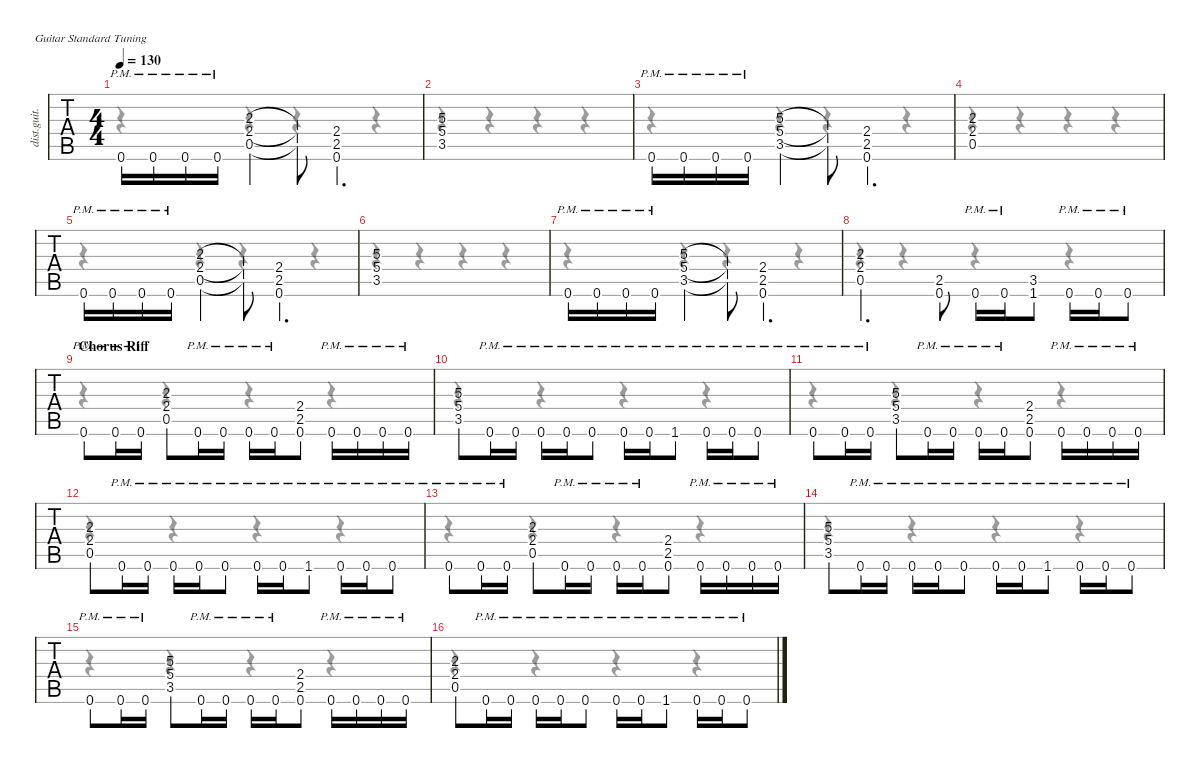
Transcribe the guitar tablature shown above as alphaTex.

\defaultSystemsLayout 4
\hideDynamics
\bracketExtendMode nobrackets
\track ("James Hetfield - Rhythm Guitar" "dist.guit.") {instrument distortionguitar}
\staff {tabs}
\tuning (E4 B3 G3 D3 A2 E2)
\voice
\ts (4 4)
\tempo 130
\clef g2
\ks c
0.6{pm}.16{dy f beam Up} 0.6{pm}.16{beam Up} 0.6{pm}.16{beam Up} 0.6{pm}.16{beam Up} (2.3 2.4 0.5).4{beam Up} (2.3{t} 2.4{t} 0.5{t}).8{beam Up} (2.4 2.5 0.6).4{d beam Up} |
(5.3 5.4 3.5).1{beam Up} |
0.6{pm}.16{beam Up} 0.6{pm}.16{beam Up} 0.6{pm}.16{beam Up} 0.6{pm}.16{beam Up} (5.3 5.4 3.5).4{beam Up} (5.3{t} 5.4{t} 3.5{t}).8{beam Up} (2.4 2.5 0.6).4{d beam Up} |
(2.3 2.4 0.5).1{beam Up} |
0.6{pm}.16{beam Up} 0.6{pm}.16{beam Up} 0.6{pm}.16{beam Up} 0.6{pm}.16{beam Up} (2.3 2.4 0.5).4{beam Up} (2.3{t} 2.4{t} 0.5{t}).8{beam Up} (2.4 2.5 0.6).4{d beam Up} |
(5.3 5.4 3.5).1{beam Up} |
0.6{pm}.16{beam Up} 0.6{pm}.16{beam Up} 0.6{pm}.16{beam Up} 0.6{pm}.16{beam Up} (5.3 5.4 3.5).4{beam Up} (5.3{t} 5.4{t} 3.5{t}).8{beam Up} (2.4 2.5 0.6).4{d beam Up} |
(2.3 2.4 0.5).4{d beam Up} (2.5 0.6).8{beam Up} 0.6{pm}.16{beam Up} 0.6{pm}.16{beam Up} (3.5 1.6).8{beam Up} 0.6{pm}.16{beam Up} 0.6{pm}.16{beam Up} 0.6{pm}.8{beam Up} |
\section ("" "Chorus Riff")
0.6{pm}.8{beam Up} 0.6{pm}.16{beam Up} 0.6{pm}.16{beam Up} (2.3 2.4 0.5).8{beam Up} 0.6{pm}.16{beam Up} 0.6{pm}.16{beam Up} 0.6{pm}.16{beam Up} 0.6{pm}.16{beam Up} (2.4 2.5 0.6).8{beam Up} 0.6{pm}.16{beam Up} 0.6{pm}.16{beam Up} 0.6{pm}.16{beam Up} 0.6{pm}.16{beam Up} |
(5.3 5.4 3.5).8{beam Up} 0.6{pm}.16{beam Up} 0.6{pm}.16{beam Up} 0.6{pm}.16{beam Up} 0.6{pm}.16{beam Up} 0.6{pm}.8{beam Up} 0.6{pm}.16{beam Up} 0.6{pm}.16{beam Up} 1.6{pm}.8{beam Up} 0.6{pm}.16{beam Up} 0.6{pm}.16{beam Up} 0.6{pm}.8{beam Up} |
0.6{pm}.8{beam Up} 0.6{pm}.16{beam Up} 0.6{pm}.16{beam Up} (5.3 5.4 3.5).8{beam Up} 0.6{pm}.16{beam Up} 0.6{pm}.16{beam Up} 0.6{pm}.16{beam Up} 0.6{pm}.16{beam Up} (2.4 2.5 0.6).8{beam Up} 0.6{pm}.16{beam Up} 0.6{pm}.16{beam Up} 0.6{pm}.16{beam Up} 0.6{pm}.16{beam Up} |
(2.3 2.4 0.5).8{beam Up} 0.6{pm}.16{beam Up} 0.6{pm}.16{beam Up} 0.6{pm}.16{beam Up} 0.6{pm}.16{beam Up} 0.6{pm}.8{beam Up} 0.6{pm}.16{beam Up} 0.6{pm}.16{beam Up} 1.6{pm}.8{beam Up} 0.6{pm}.16{beam Up} 0.6{pm}.16{beam Up} 0.6{pm}.8{beam Up} |
0.6{pm}.8{beam Up} 0.6{pm}.16{beam Up} 0.6{pm}.16{beam Up} (2.3 2.4 0.5).8{beam Up} 0.6{pm}.16{beam Up} 0.6{pm}.16{beam Up} 0.6{pm}.16{beam Up} 0.6{pm}.16{beam Up} (2.4 2.5 0.6).8{beam Up} 0.6{pm}.16{beam Up} 0.6{pm}.16{beam Up} 0.6{pm}.16{beam Up} 0.6{pm}.16{beam Up} |
(5.3 5.4 3.5).8{beam Up} 0.6{pm}.16{beam Up} 0.6{pm}.16{beam Up} 0.6{pm}.16{beam Up} 0.6{pm}.16{beam Up} 0.6{pm}.8{beam Up} 0.6{pm}.16{beam Up} 0.6{pm}.16{beam Up} 1.6{pm}.8{beam Up} 0.6{pm}.16{beam Up} 0.6{pm}.16{beam Up} 0.6{pm}.8{beam Up} |
0.6{pm}.8{beam Up} 0.6{pm}.16{beam Up} 0.6{pm}.16{beam Up} (5.3 5.4 3.5).8{beam Up} 0.6{pm}.16{beam Up} 0.6{pm}.16{beam Up} 0.6{pm}.16{beam Up} 0.6{pm}.16{beam Up} (2.4 2.5 0.6).8{beam Up} 0.6{pm}.16{beam Up} 0.6{pm}.16{beam Up} 0.6{pm}.16{beam Up} 0.6{pm}.16{beam Up} |
(2.3 2.4 0.5).8{beam Up} 0.6{pm}.16{beam Up} 0.6{pm}.16{beam Up} 0.6{pm}.16{beam Up} 0.6{pm}.16{beam Up} 0.6{pm}.8{beam Up} 0.6{pm}.16{beam Up} 0.6{pm}.16{beam Up} 1.6{pm}.8{beam Up} 0.6{pm}.16{beam Up} 0.6{pm}.16{beam Up} 0.6{pm}.8{beam Up}
\voice
\clef g2
\ottava regular
\simile none
\ks c
r.4{dy mf beam Down} r.4{beam Down} r.4{beam Down} r.4{beam Down} |
r.4{beam Down} r.4{beam Down} r.4{beam Down} r.4{beam Down} |
r.4{beam Down} r.4{beam Down} r.4{beam Down} r.4{beam Down} |
r.4{beam Down} r.4{beam Down} r.4{beam Down} r.4{beam Down} |
r.4{beam Down} r.4{beam Down} r.4{beam Down} r.4{beam Down} |
r.4{beam Down} r.4{beam Down} r.4{beam Down} r.4{beam Down} |
r.4{beam Down} r.4{beam Down} r.4{beam Down} r.4{beam Down} |
r.4{beam Down} r.4{beam Down} r.4{beam Down} r.4{beam Down} |
r.4{beam Down} r.4{beam Down} r.4{beam Down} r.4{beam Down} |
r.4{beam Down} r.4{beam Down} r.4{beam Down} r.4{beam Down} |
r.4{beam Down} r.4{beam Down} r.4{beam Down} r.4{beam Down} |
r.4{beam Down} r.4{beam Down} r.4{beam Down} r.4{beam Down} |
r.4{beam Down} r.4{beam Down} r.4{beam Down} r.4{beam Down} |
r.4{beam Down} r.4{beam Down} r.4{beam Down} r.4{beam Down} |
r.4{beam Down} r.4{beam Down} r.4{beam Down} r.4{beam Down} |
r.4{beam Down} r.4{beam Down} r.4{beam Down} r.4{beam Down}
